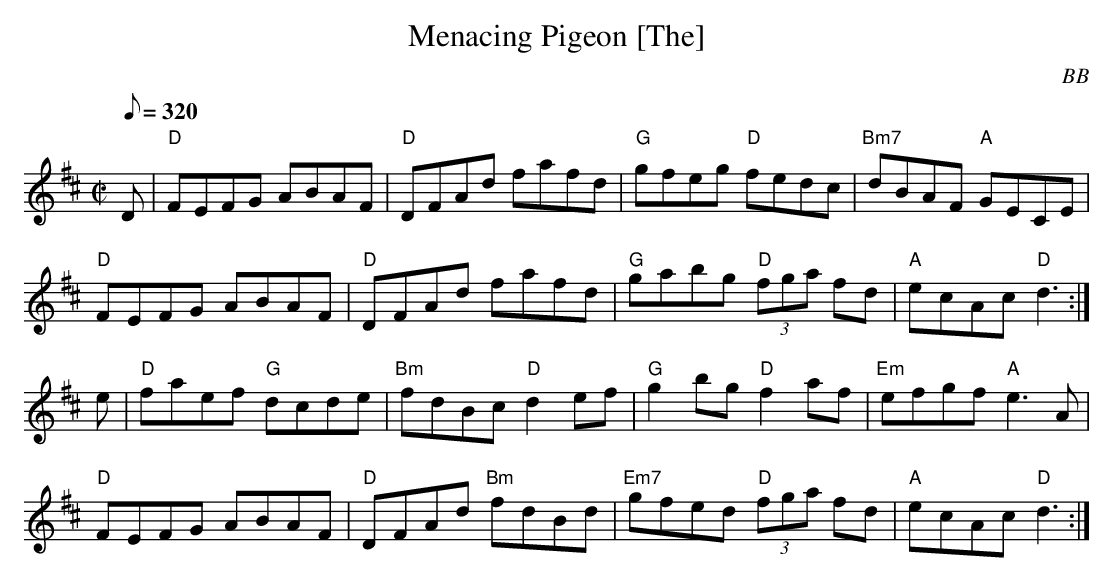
X:1
T: Menacing Pigeon [The]
C: BB
M: C|
L: 1/8
Q: 1/8=320
K: D
D|"D"FEFG ABAF|"D"DFAd fafd|"G"gfeg "D"fedc|"Bm7"dBAF "A"GECE|
"D"FEFG ABAF|"D"DFAd fafd|"G"gabg "D"(3fga fd|"A"ecAc "D"d3 :|
e|"D"faef "G"dcde|"Bm"fdBc "D"d2 ef|"G"g2 bg "D"f2 af|"Em"efgf "A"e3 A|
"D"FEFG ABAF|"D"DFAd "Bm"fdBd|"Em7"gfed "D"(3fga fd|"A"ecAc "D"d3 :|
